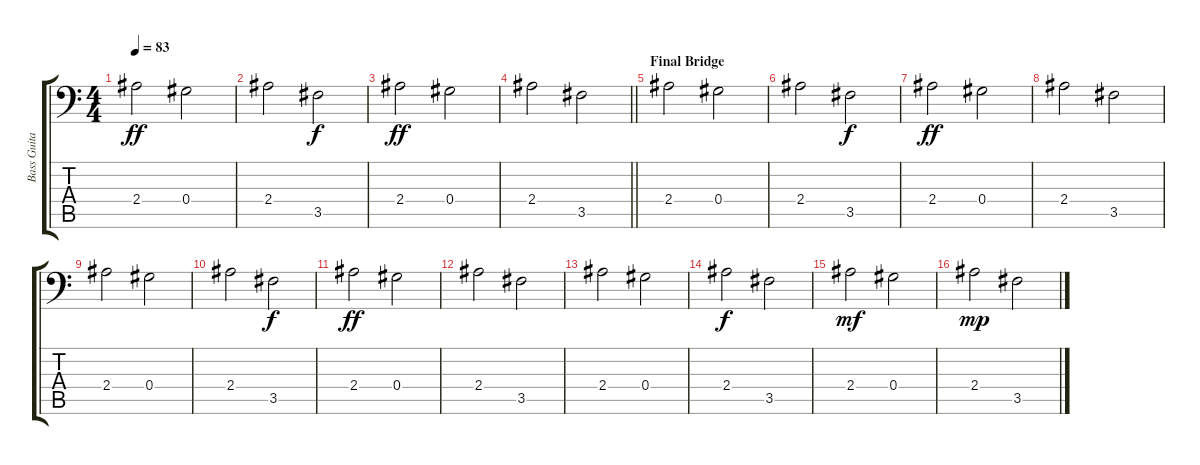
\track ("Bass Guitar" "Bass Guita") {instrument synthbass2}
\staff {score tabs}
\tuning (Bb3 F3 Db3 Ab2 Eb2 Bb1) {hide}
\ts (4 4)
\tempo 83
\clef f4
\ks c
2.4.2{dy ff} 0.4.2 |
2.4.2 3.5.2{dy f} |
2.4.2{dy ff} 0.4.2 |
\barLineRight lightlight
2.4.2 3.5.2 |
\section ("" "Final Bridge")
2.4.2 0.4.2 |
2.4.2 3.5.2{dy f} |
2.4.2{dy ff} 0.4.2 |
2.4.2 3.5.2 |
2.4.2 0.4.2 |
2.4.2 3.5.2{dy f} |
2.4.2{dy ff} 0.4.2 |
2.4.2 3.5.2 |
2.4.2 0.4.2 |
2.4.2{dy f} 3.5.2 |
2.4.2{dy mf} 0.4.2 |
2.4.2{dy mp} 3.5.2
